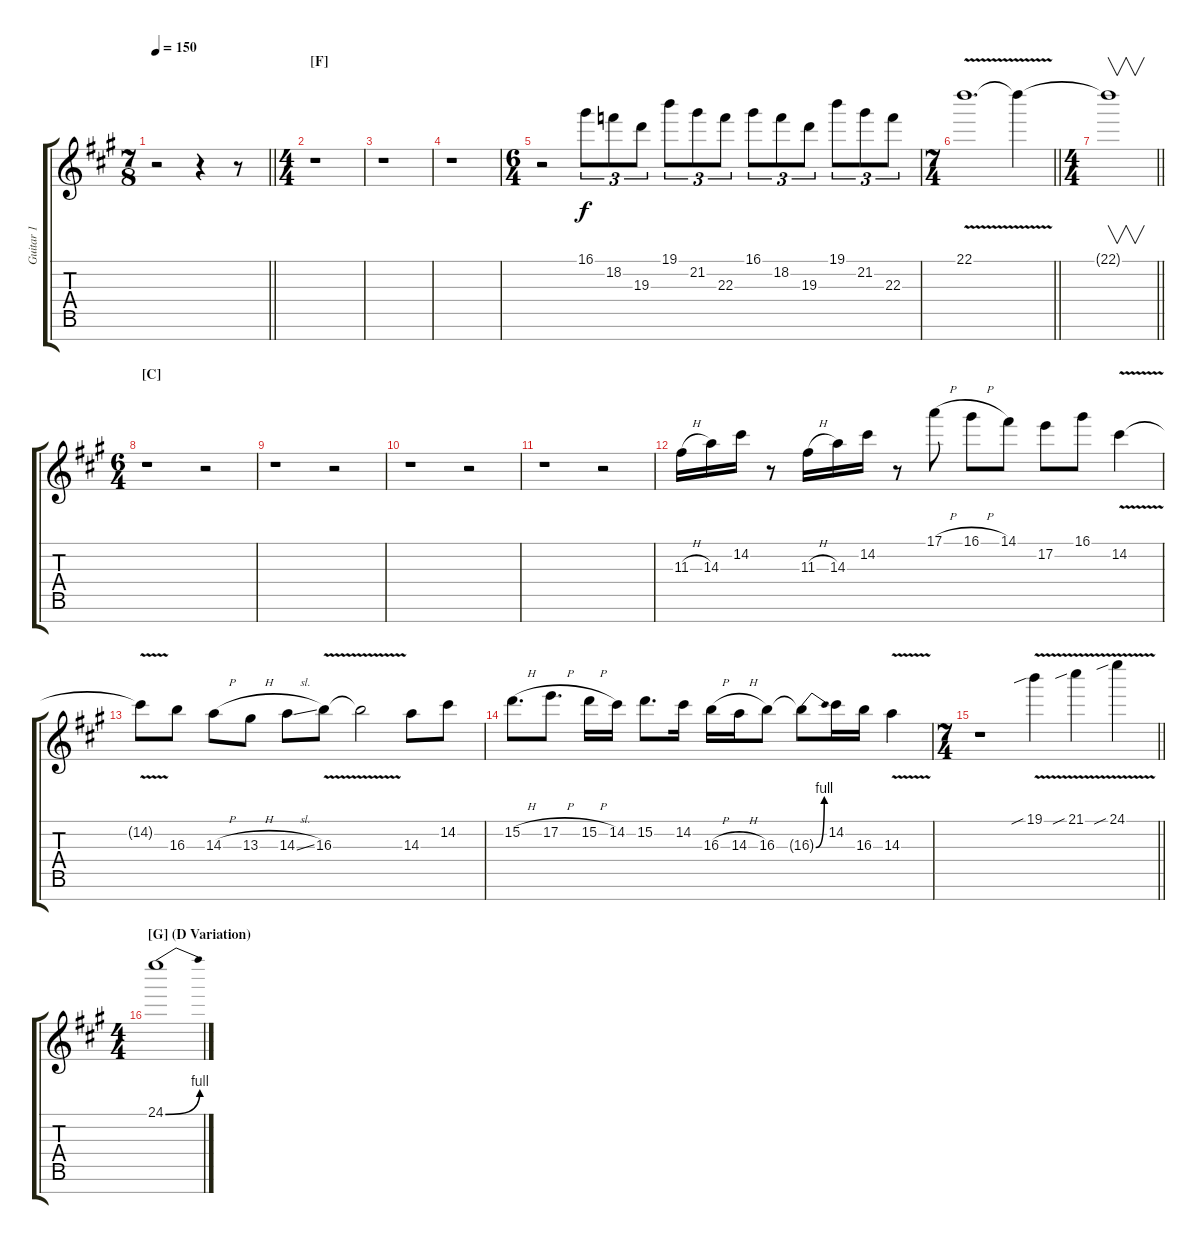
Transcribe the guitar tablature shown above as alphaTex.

\track ("Guitar 1" "Guitar 1") {instrument overdrivenguitar}
\staff {score tabs}
\tuning (E4 B3 G3 D3 A2 E2 B1) {hide}
\ts (7 8)
\tempo 150
\clef g2
\barLineRight lightlight
\ks f#minor
r.2{dy ff} r.4 r.8 |
\ts (4 4)
\section ("" "[F]")
r.1 |
r.1 |
r.1 |
\ts (6 4)
r.2 16.1.8{tu (3 2) dy f} 18.2.8{tu (3 2)} 19.3.8{tu (3 2)} 19.1.8{tu (3 2)} 21.2.8{tu (3 2)} 22.3.8{tu (3 2)} 16.1.8{tu (3 2)} 18.2.8{tu (3 2)} 19.3.8{tu (3 2)} 19.1.8{tu (3 2)} 21.2.8{tu (3 2)} 22.3.8{tu (3 2)} |
\ts (7 4)
\barLineRight lightlight
22.1{v}.1{d} 22.1{t}.4 |
\ts (4 4)
\barLineRight lightlight
22.1{t}.1{v} |
\ts (6 4)
\section ("" "[C]")
r.1 r.2 |
r.1 r.2 |
r.1 r.2 |
r.1 r.2 |
11.3{h}.16 14.3.16 14.2.16 r.8 11.3{h}.16 14.3.16 14.2.16 r.8 17.1{h}.8 16.1{h}.8 14.1.8 17.2.8 16.1.8 14.2{v}.4 |
14.2{t}.8 16.3.8 14.3{h}.8 13.3{h}.8 14.3{sl}.8 16.3{v}.8 16.3{t}.2 14.3.8 14.2.8 |
15.2{h}.8{d} 17.2{h}.8{d} 15.2{h}.16 14.2.16 15.2.8{d} 14.2.16 16.3{h}.16 14.3{h}.16 16.3.8 16.3{be (bend 0 0 60 4) t}.8 14.2.16 16.3.16 14.3{v}.4 |
\ts (7 4)
\barLineRight lightlight
r.1 19.1{v sib}.4 21.1{v sib}.4 24.1{v sib}.4 |
\ts (4 4)
\section ("" "[G] (D Variation)")
24.1{be (bend 0 0 60 4)}.1{volume 0}
